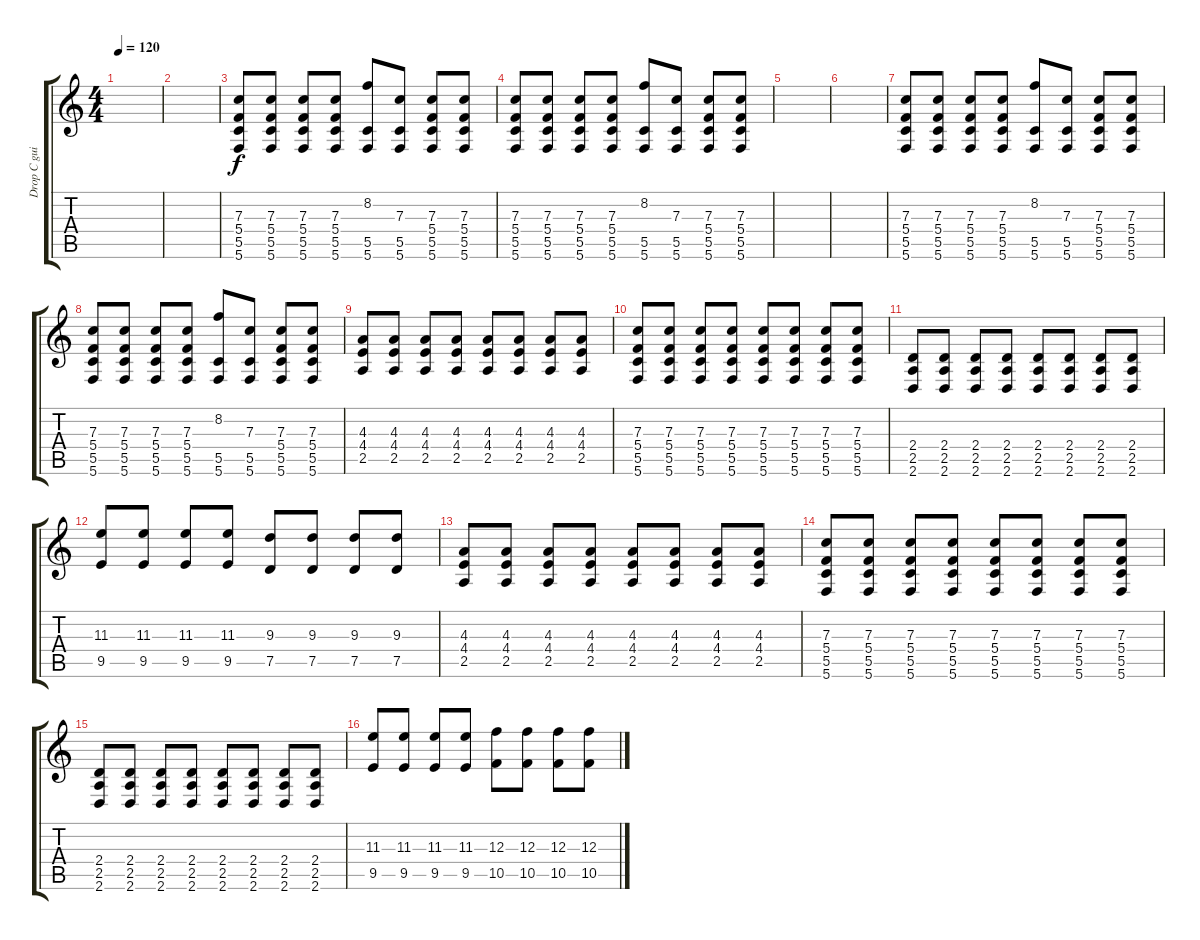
\track ("Drop C guitar - Bill" "Drop C gui") {instrument distortionguitar}
\staff {score tabs}
\tuning (D4 A3 F3 C3 G2 C2) {hide}
\ts (4 4)
\tempo 120
\clef g2
\ks c
|
|
(7.3 5.4 5.5 5.6).8{instrument distortionguitar} (7.3 5.4 5.5 5.6).8 (7.3 5.4 5.5 5.6).8 (7.3 5.4 5.5 5.6).8 (8.2 5.5 5.6).8 (7.3 5.5 5.6).8 (7.3 5.4 5.5 5.6).8 (7.3 5.4 5.5 5.6).8 |
(7.3 5.4 5.5 5.6).8{instrument distortionguitar} (7.3 5.4 5.5 5.6).8 (7.3 5.4 5.5 5.6).8 (7.3 5.4 5.5 5.6).8 (8.2 5.5 5.6).8 (7.3 5.5 5.6).8 (7.3 5.4 5.5 5.6).8 (7.3 5.4 5.5 5.6).8 |
|
|
(7.3 5.4 5.5 5.6).8{instrument distortionguitar} (7.3 5.4 5.5 5.6).8 (7.3 5.4 5.5 5.6).8 (7.3 5.4 5.5 5.6).8 (8.2 5.5 5.6).8 (7.3 5.5 5.6).8 (7.3 5.4 5.5 5.6).8 (7.3 5.4 5.5 5.6).8 |
(7.3 5.4 5.5 5.6).8{instrument distortionguitar} (7.3 5.4 5.5 5.6).8 (7.3 5.4 5.5 5.6).8 (7.3 5.4 5.5 5.6).8 (8.2 5.5 5.6).8 (7.3 5.5 5.6).8 (7.3 5.4 5.5 5.6).8 (7.3 5.4 5.5 5.6).8 |
(4.3 4.4 2.5).8 (4.3 4.4 2.5).8 (4.3 4.4 2.5).8 (4.3 4.4 2.5).8 (4.3 4.4 2.5).8 (4.3 4.4 2.5).8 (4.3 4.4 2.5).8 (4.3 4.4 2.5).8 |
(7.3 5.4 5.5 5.6).8 (7.3 5.4 5.5 5.6).8 (7.3 5.4 5.5 5.6).8 (7.3 5.4 5.5 5.6).8 (7.3 5.4 5.5 5.6).8 (7.3 5.4 5.5 5.6).8 (7.3 5.4 5.5 5.6).8 (7.3 5.4 5.5 5.6).8 |
(2.4 2.5 2.6).8 (2.4 2.5 2.6).8 (2.4 2.5 2.6).8 (2.4 2.5 2.6).8 (2.4 2.5 2.6).8 (2.4 2.5 2.6).8 (2.4 2.5 2.6).8 (2.4 2.5 2.6).8 |
(11.3 9.5).8 (11.3 9.5).8 (11.3 9.5).8 (11.3 9.5).8 (9.3 7.5).8 (9.3 7.5).8 (9.3 7.5).8 (9.3 7.5).8 |
(4.3 4.4 2.5).8 (4.3 4.4 2.5).8 (4.3 4.4 2.5).8 (4.3 4.4 2.5).8 (4.3 4.4 2.5).8 (4.3 4.4 2.5).8 (4.3 4.4 2.5).8 (4.3 4.4 2.5).8 |
(7.3 5.4 5.5 5.6).8 (7.3 5.4 5.5 5.6).8 (7.3 5.4 5.5 5.6).8 (7.3 5.4 5.5 5.6).8 (7.3 5.4 5.5 5.6).8 (7.3 5.4 5.5 5.6).8 (7.3 5.4 5.5 5.6).8 (7.3 5.4 5.5 5.6).8 |
(2.4 2.5 2.6).8 (2.4 2.5 2.6).8 (2.4 2.5 2.6).8 (2.4 2.5 2.6).8 (2.4 2.5 2.6).8 (2.4 2.5 2.6).8 (2.4 2.5 2.6).8 (2.4 2.5 2.6).8 |
(11.3 9.5).8 (11.3 9.5).8 (11.3 9.5).8 (11.3 9.5).8 (12.3 10.5).8 (12.3 10.5).8 (12.3 10.5).8 (12.3 10.5).8
